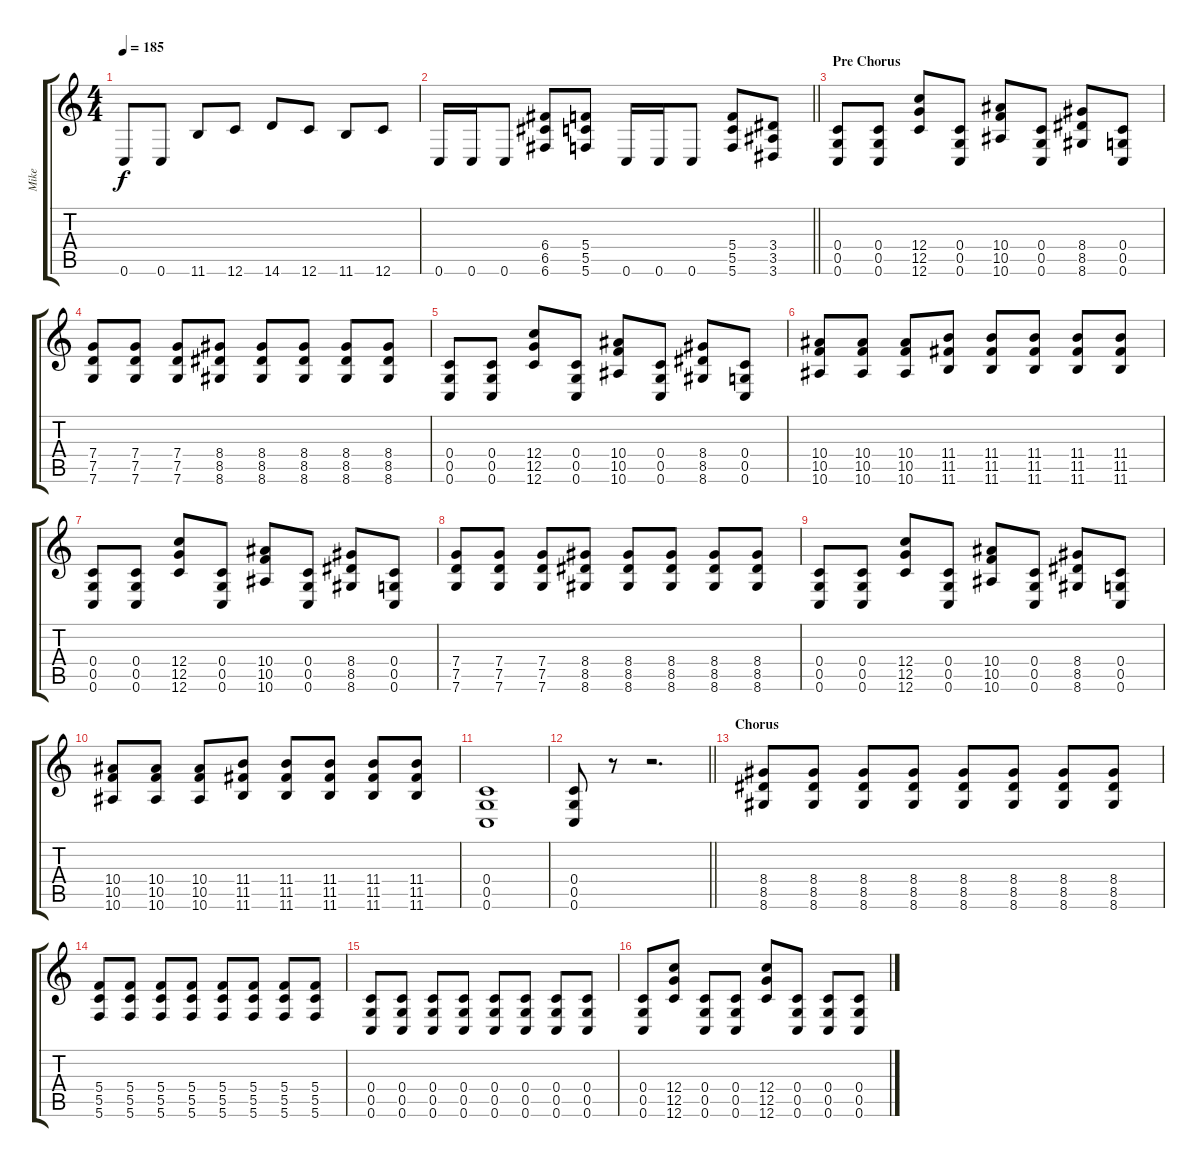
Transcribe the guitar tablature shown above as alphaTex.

\track ("Mike" "Mike") {instrument distortionguitar}
\staff {score tabs}
\tuning (D4 A3 F3 C3 G2 C2) {hide}
\ts (4 4)
\tempo 185
\clef g2
\ks c
0.6.8{dy f} 0.6.8 11.6.8 12.6.8 14.6.8 12.6.8 11.6.8 12.6.8 |
\barLineRight lightlight
0.6.16 0.6.16 0.6.8 (6.4 6.5 6.6).8 (5.4 5.5 5.6).8 0.6.16 0.6.16 0.6.8 (5.4 5.5 5.6).8 (3.4 3.5 3.6).8 |
\section ("" "Pre Chorus")
(0.4 0.5 0.6).8 (0.4 0.5 0.6).8 (12.4 12.5 12.6).8 (0.4 0.5 0.6).8 (10.4 10.5 10.6).8 (0.4 0.5 0.6).8 (8.4 8.5 8.6).8 (0.4 0.5 0.6).8 |
(7.4 7.5 7.6).8 (7.4 7.5 7.6).8 (7.4 7.5 7.6).8 (8.4 8.5 8.6).8 (8.4 8.5 8.6).8 (8.4 8.5 8.6).8 (8.4 8.5 8.6).8 (8.4 8.5 8.6).8 |
(0.4 0.5 0.6).8 (0.4 0.5 0.6).8 (12.4 12.5 12.6).8 (0.4 0.5 0.6).8 (10.4 10.5 10.6).8 (0.4 0.5 0.6).8 (8.4 8.5 8.6).8 (0.4 0.5 0.6).8 |
(10.4 10.5 10.6).8 (10.4 10.5 10.6).8 (10.4 10.5 10.6).8 (11.4 11.5 11.6).8 (11.4 11.5 11.6).8 (11.4 11.5 11.6).8 (11.4 11.5 11.6).8 (11.4 11.5 11.6).8 |
(0.4 0.5 0.6).8 (0.4 0.5 0.6).8 (12.4 12.5 12.6).8 (0.4 0.5 0.6).8 (10.4 10.5 10.6).8 (0.4 0.5 0.6).8 (8.4 8.5 8.6).8 (0.4 0.5 0.6).8 |
(7.4 7.5 7.6).8 (7.4 7.5 7.6).8 (7.4 7.5 7.6).8 (8.4 8.5 8.6).8 (8.4 8.5 8.6).8 (8.4 8.5 8.6).8 (8.4 8.5 8.6).8 (8.4 8.5 8.6).8 |
(0.4 0.5 0.6).8 (0.4 0.5 0.6).8 (12.4 12.5 12.6).8 (0.4 0.5 0.6).8 (10.4 10.5 10.6).8 (0.4 0.5 0.6).8 (8.4 8.5 8.6).8 (0.4 0.5 0.6).8 |
(10.4 10.5 10.6).8 (10.4 10.5 10.6).8 (10.4 10.5 10.6).8 (11.4 11.5 11.6).8 (11.4 11.5 11.6).8 (11.4 11.5 11.6).8 (11.4 11.5 11.6).8 (11.4 11.5 11.6).8 |
(0.4 0.5 0.6).1 |
\barLineRight lightlight
(0.4 0.5 0.6).8 r.8 r.2{d} |
\section ("" "Chorus")
(8.4 8.5 8.6).8 (8.4 8.5 8.6).8 (8.4 8.5 8.6).8 (8.4 8.5 8.6).8 (8.4 8.5 8.6).8 (8.4 8.5 8.6).8 (8.4 8.5 8.6).8 (8.4 8.5 8.6).8 |
(5.4 5.5 5.6).8 (5.4 5.5 5.6).8 (5.4 5.5 5.6).8 (5.4 5.5 5.6).8 (5.4 5.5 5.6).8 (5.4 5.5 5.6).8 (5.4 5.5 5.6).8 (5.4 5.5 5.6).8 |
(0.4 0.5 0.6).8 (0.4 0.5 0.6).8 (0.4 0.5 0.6).8 (0.4 0.5 0.6).8 (0.4 0.5 0.6).8 (0.4 0.5 0.6).8 (0.4 0.5 0.6).8 (0.4 0.5 0.6).8 |
(0.4 0.5 0.6).8 (12.4 12.5 12.6).8 (0.4 0.5 0.6).8 (0.4 0.5 0.6).8 (12.4 12.5 12.6).8 (0.4 0.5 0.6).8 (0.4 0.5 0.6).8 (0.4 0.5 0.6).8
